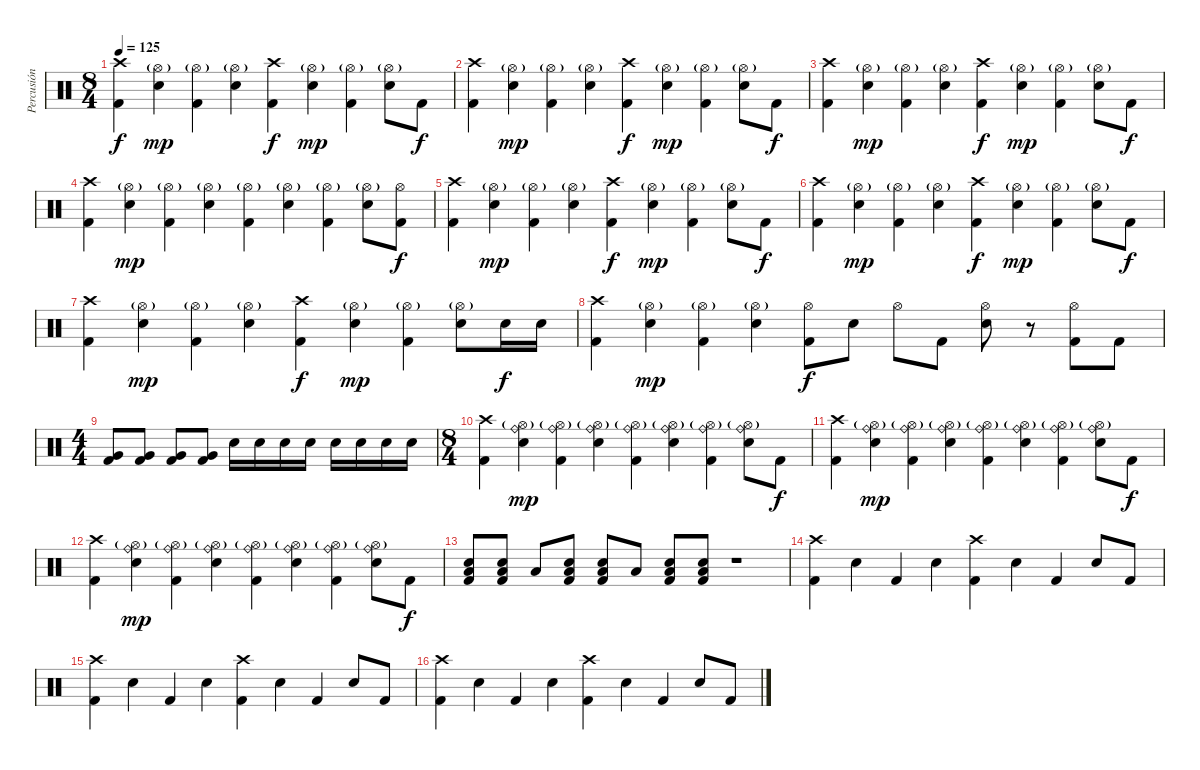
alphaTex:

\track ("Percusión" "Percusión") {instrument percussion}
\staff {score}
\articulation defaults
\ts (8 4)
\tempo 125
\clef neutral
\ks c
("Crash high (hit)" "Kick (hit) 2").4{dy f} ("Hi-Hat (open)"{g} "Snare (hit) 2").4{dy mp} ("Hi-Hat (open)"{g} "Kick (hit) 2").4 ("Hi-Hat (open)"{g} "Snare (hit) 2").4 ("Crash high (hit)" "Kick (hit) 2").4{dy f} ("Hi-Hat (open)"{g} "Snare (hit) 2").4{dy mp} ("Hi-Hat (open)"{g} "Kick (hit) 2").4 ("Hi-Hat (open)"{g} "Snare (hit) 2").8 "Kick (hit) 2".8{dy f} |
("Crash high (hit)" "Kick (hit) 2").4 ("Hi-Hat (open)"{g} "Snare (hit) 2").4{dy mp} ("Hi-Hat (open)"{g} "Kick (hit) 2").4 ("Hi-Hat (open)"{g} "Snare (hit) 2").4 ("Crash high (hit)" "Kick (hit) 2").4{dy f} ("Hi-Hat (open)"{g} "Snare (hit) 2").4{dy mp} ("Hi-Hat (open)"{g} "Kick (hit) 2").4 ("Hi-Hat (open)"{g} "Snare (hit) 2").8 "Kick (hit) 2".8{dy f} |
("Crash high (hit)" "Kick (hit) 2").4 ("Hi-Hat (open)"{g} "Snare (hit) 2").4{dy mp} ("Hi-Hat (open)"{g} "Kick (hit) 2").4 ("Hi-Hat (open)"{g} "Snare (hit) 2").4 ("Crash high (hit)" "Kick (hit) 2").4{dy f} ("Hi-Hat (open)"{g} "Snare (hit) 2").4{dy mp} ("Hi-Hat (open)"{g} "Kick (hit) 2").4 ("Hi-Hat (open)"{g} "Snare (hit) 2").8 "Kick (hit) 2".8{dy f} |
("Crash high (hit)" "Kick (hit) 2").4 ("Hi-Hat (open)"{g} "Snare (hit) 2").4{dy mp} ("Hi-Hat (open)"{g} "Kick (hit) 2").4 ("Hi-Hat (open)"{g} "Snare (hit) 2").4 ("Hi-Hat (open)"{g} "Kick (hit) 2").4 ("Hi-Hat (open)"{g} "Snare (hit) 2").4 ("Hi-Hat (open)"{g} "Kick (hit) 2").4 ("Hi-Hat (open)"{g} "Snare (hit) 2").8 ("Hi-Hat (open)" "Kick (hit) 2").8{dy f} |
("Crash high (hit)" "Kick (hit) 2").4 ("Hi-Hat (open)"{g} "Snare (hit) 2").4{dy mp} ("Hi-Hat (open)"{g} "Kick (hit) 2").4 ("Hi-Hat (open)"{g} "Snare (hit) 2").4 ("Crash high (hit)" "Kick (hit) 2").4{dy f} ("Hi-Hat (open)"{g} "Snare (hit) 2").4{dy mp} ("Hi-Hat (open)"{g} "Kick (hit) 2").4 ("Hi-Hat (open)"{g} "Snare (hit) 2").8 "Kick (hit) 2".8{dy f} |
("Crash high (hit)" "Kick (hit) 2").4 ("Hi-Hat (open)"{g} "Snare (hit) 2").4{dy mp} ("Hi-Hat (open)"{g} "Kick (hit) 2").4 ("Hi-Hat (open)"{g} "Snare (hit) 2").4 ("Crash high (hit)" "Kick (hit) 2").4{dy f} ("Hi-Hat (open)"{g} "Snare (hit) 2").4{dy mp} ("Hi-Hat (open)"{g} "Kick (hit) 2").4 ("Hi-Hat (open)"{g} "Snare (hit) 2").8 "Kick (hit) 2".8{dy f} |
("Crash high (hit)" "Kick (hit) 2").4 ("Hi-Hat (open)"{g} "Snare (hit) 2").4{dy mp} ("Hi-Hat (open)"{g} "Kick (hit) 2").4 ("Hi-Hat (open)"{g} "Snare (hit) 2").4 ("Crash high (hit)" "Kick (hit) 2").4{dy f} ("Hi-Hat (open)"{g} "Snare (hit) 2").4{dy mp} ("Hi-Hat (open)"{g} "Kick (hit) 2").4 ("Hi-Hat (open)"{g} "Snare (hit) 2").8 "Snare (hit) 2".16{dy f} "Snare (hit) 2".16 |
("Crash high (hit)" "Kick (hit) 2").4 ("Hi-Hat (open)"{g} "Snare (hit) 2").4{dy mp} ("Hi-Hat (open)"{g} "Kick (hit) 2").4 ("Hi-Hat (open)"{g} "Snare (hit) 2").4 ("Hi-Hat (open)" "Kick (hit) 2").8{dy f} "Snare (hit) 2".8 "Hi-Hat (open)".8 "Kick (hit) 2".8 ("Hi-Hat (open)" "Snare (hit) 2").8 r.8 ("Hi-Hat (open)" "Kick (hit) 2").8 "Kick (hit) 2".8 |
\ts (4 4)
("Kick (hit) 2" "Very Low Tom (hit)").8 ("Kick (hit) 2" "Very Low Tom (hit)").8 ("Kick (hit) 2" "Very Low Tom (hit)").8 ("Kick (hit) 2" "Very Low Tom (hit)").8 "Snare (hit) 2".16 "Snare (hit) 2".16 "Snare (hit) 2".16 "Snare (hit) 2".16 "Snare (hit) 2".16 "Snare (hit) 2".16 "Snare (hit) 2".16 "Snare (hit) 2".16 |
\ts (8 4)
("Crash high (hit)" "Kick (hit) 2").4 ("Ride (bell)" "Hi-Hat (open)"{g} "Snare (hit) 2").4{dy mp} ("Ride (bell)" "Hi-Hat (open)"{g} "Kick (hit) 2").4 ("Ride (bell)" "Hi-Hat (open)"{g} "Snare (hit) 2").4 ("Ride (bell)" "Hi-Hat (open)"{g} "Kick (hit) 2").4 ("Ride (bell)" "Hi-Hat (open)"{g} "Snare (hit) 2").4 ("Ride (bell)" "Hi-Hat (open)"{g} "Kick (hit) 2").4 ("Ride (bell)" "Hi-Hat (open)"{g} "Snare (hit) 2").8 "Kick (hit) 2".8{dy f} |
("Crash high (hit)" "Kick (hit) 2").4 ("Ride (bell)" "Hi-Hat (open)"{g} "Snare (hit) 2").4{dy mp} ("Ride (bell)" "Hi-Hat (open)"{g} "Kick (hit) 2").4 ("Ride (bell)" "Hi-Hat (open)"{g} "Snare (hit) 2").4 ("Ride (bell)" "Hi-Hat (open)"{g} "Kick (hit) 2").4 ("Ride (bell)" "Hi-Hat (open)"{g} "Snare (hit) 2").4 ("Ride (bell)" "Hi-Hat (open)"{g} "Kick (hit) 2").4 ("Ride (bell)" "Hi-Hat (open)"{g} "Snare (hit) 2").8 "Kick (hit) 2".8{dy f} |
("Crash high (hit)" "Kick (hit) 2").4 ("Ride (bell)" "Hi-Hat (open)"{g} "Snare (hit) 2").4{dy mp} ("Ride (bell)" "Hi-Hat (open)"{g} "Kick (hit) 2").4 ("Ride (bell)" "Hi-Hat (open)"{g} "Snare (hit) 2").4 ("Ride (bell)" "Hi-Hat (open)"{g} "Kick (hit) 2").4 ("Ride (bell)" "Hi-Hat (open)"{g} "Snare (hit) 2").4 ("Ride (bell)" "Hi-Hat (open)"{g} "Kick (hit) 2").4 ("Ride (bell)" "Hi-Hat (open)"{g} "Snare (hit) 2").8 "Kick (hit) 2".8{dy f} |
("Snare (hit) 2" "Kick (hit) 2" "Low Tom (hit)").8 ("Snare (hit) 2" "Kick (hit) 2" "Low Tom (hit)").8 "Low Tom (hit)".8 ("Snare (hit) 2" "Kick (hit) 2" "Low Tom (hit)").8 ("Snare (hit) 2" "Kick (hit) 2" "Low Tom (hit)").8 "Low Tom (hit)".8 ("Snare (hit) 2" "Kick (hit) 2" "Low Tom (hit)").8 ("Snare (hit) 2" "Kick (hit) 2" "Low Tom (hit)").8 r.1 |
("Crash high (hit)" "Kick (hit) 2").4 "Snare (hit) 2".4 "Kick (hit) 2".4 "Snare (hit) 2".4 ("Crash high (hit)" "Kick (hit) 2").4 "Snare (hit) 2".4 "Kick (hit) 2".4 "Snare (hit) 2".8 "Kick (hit) 2".8 |
("Crash high (hit)" "Kick (hit) 2").4 "Snare (hit) 2".4 "Kick (hit) 2".4 "Snare (hit) 2".4 ("Crash high (hit)" "Kick (hit) 2").4 "Snare (hit) 2".4 "Kick (hit) 2".4 "Snare (hit) 2".8 "Kick (hit) 2".8 |
("Crash high (hit)" "Kick (hit) 2").4 "Snare (hit) 2".4 "Kick (hit) 2".4 "Snare (hit) 2".4 ("Crash high (hit)" "Kick (hit) 2").4 "Snare (hit) 2".4 "Kick (hit) 2".4 "Snare (hit) 2".8 "Kick (hit) 2".8
